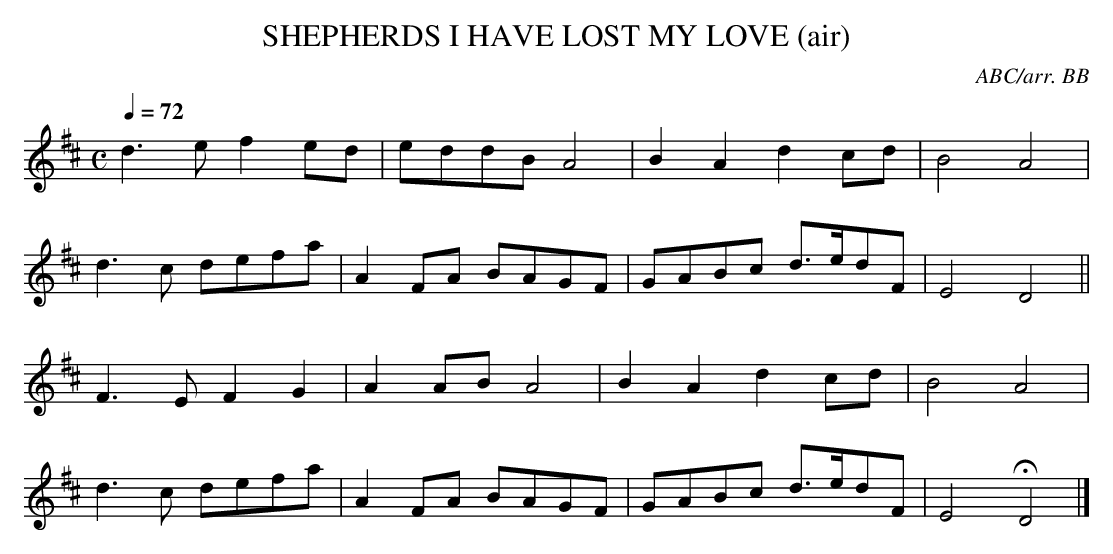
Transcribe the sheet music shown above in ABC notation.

X:1
T:SHEPHERDS I HAVE LOST MY LOVE (air)
C:ABC/arr. BB
L:1/8
M:C
Q:1/4=72
K:D % source key F
d3e f2ed|eddB A4|B2A2 d2cd|B4 A4|
d3c defa|A2FA BAGF|GABc d>edF|E4 D4 ||
F3E F2G2|A2AB A4|B2A2 d2cd|B4 A4|
d3c defa|A2FA BAGF|GABc d>edF|E4 HD4 |]
